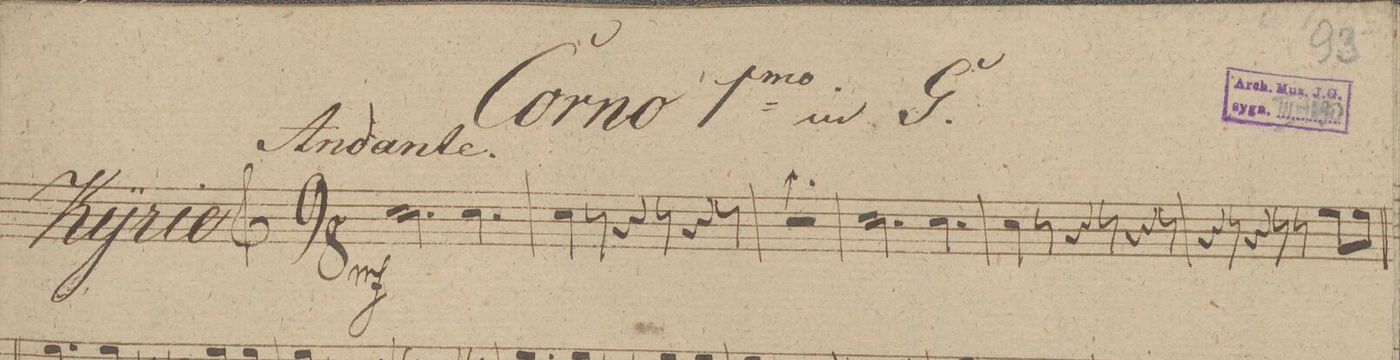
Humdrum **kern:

**kern	**dynam
*I"Corno 1mo in G.	*
*clefG2	*
*k[f#]	*
*M9/8	*
2.g\	mf
4.g\	.
=2	=2
4g\	.
8r	.
4r	.
8r	.
4r	.
8r	.
=3	=3
8%9r	.
=4	=4
2.g\	.
4.g\	.
=5	=5
4g\	.
8r	.
4r	.
8r	.
4r	.
8r	.
=6	=6
4r	.
8r	.
4r	.
8r	.
8r	.
8b\L	.
8b\J	.
=7	=7
*-	*-
